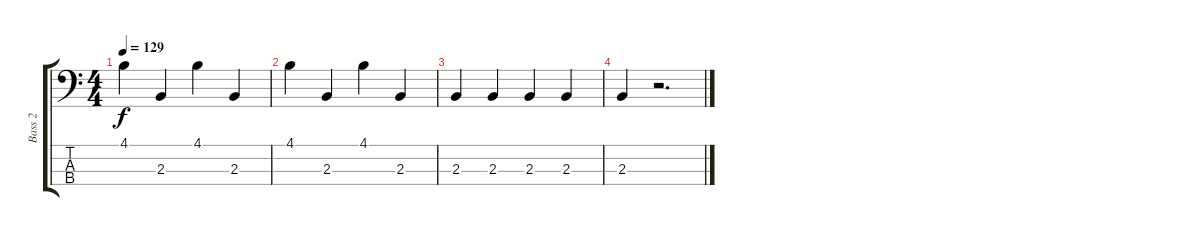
\track ("Bass 2" "Bass 2") {instrument electricbasspick}
\staff {score tabs}
\tuning (G2 D2 A1 E1) {hide}
\ts (4 4)
\tempo 129
\clef f4
\ks c
4.1.4{dy f} 2.3.4 4.1.4 2.3.4 |
4.1.4 2.3.4 4.1.4 2.3.4 |
2.3.4 2.3.4 2.3.4 2.3.4 |
2.3.4 r.2{d}
